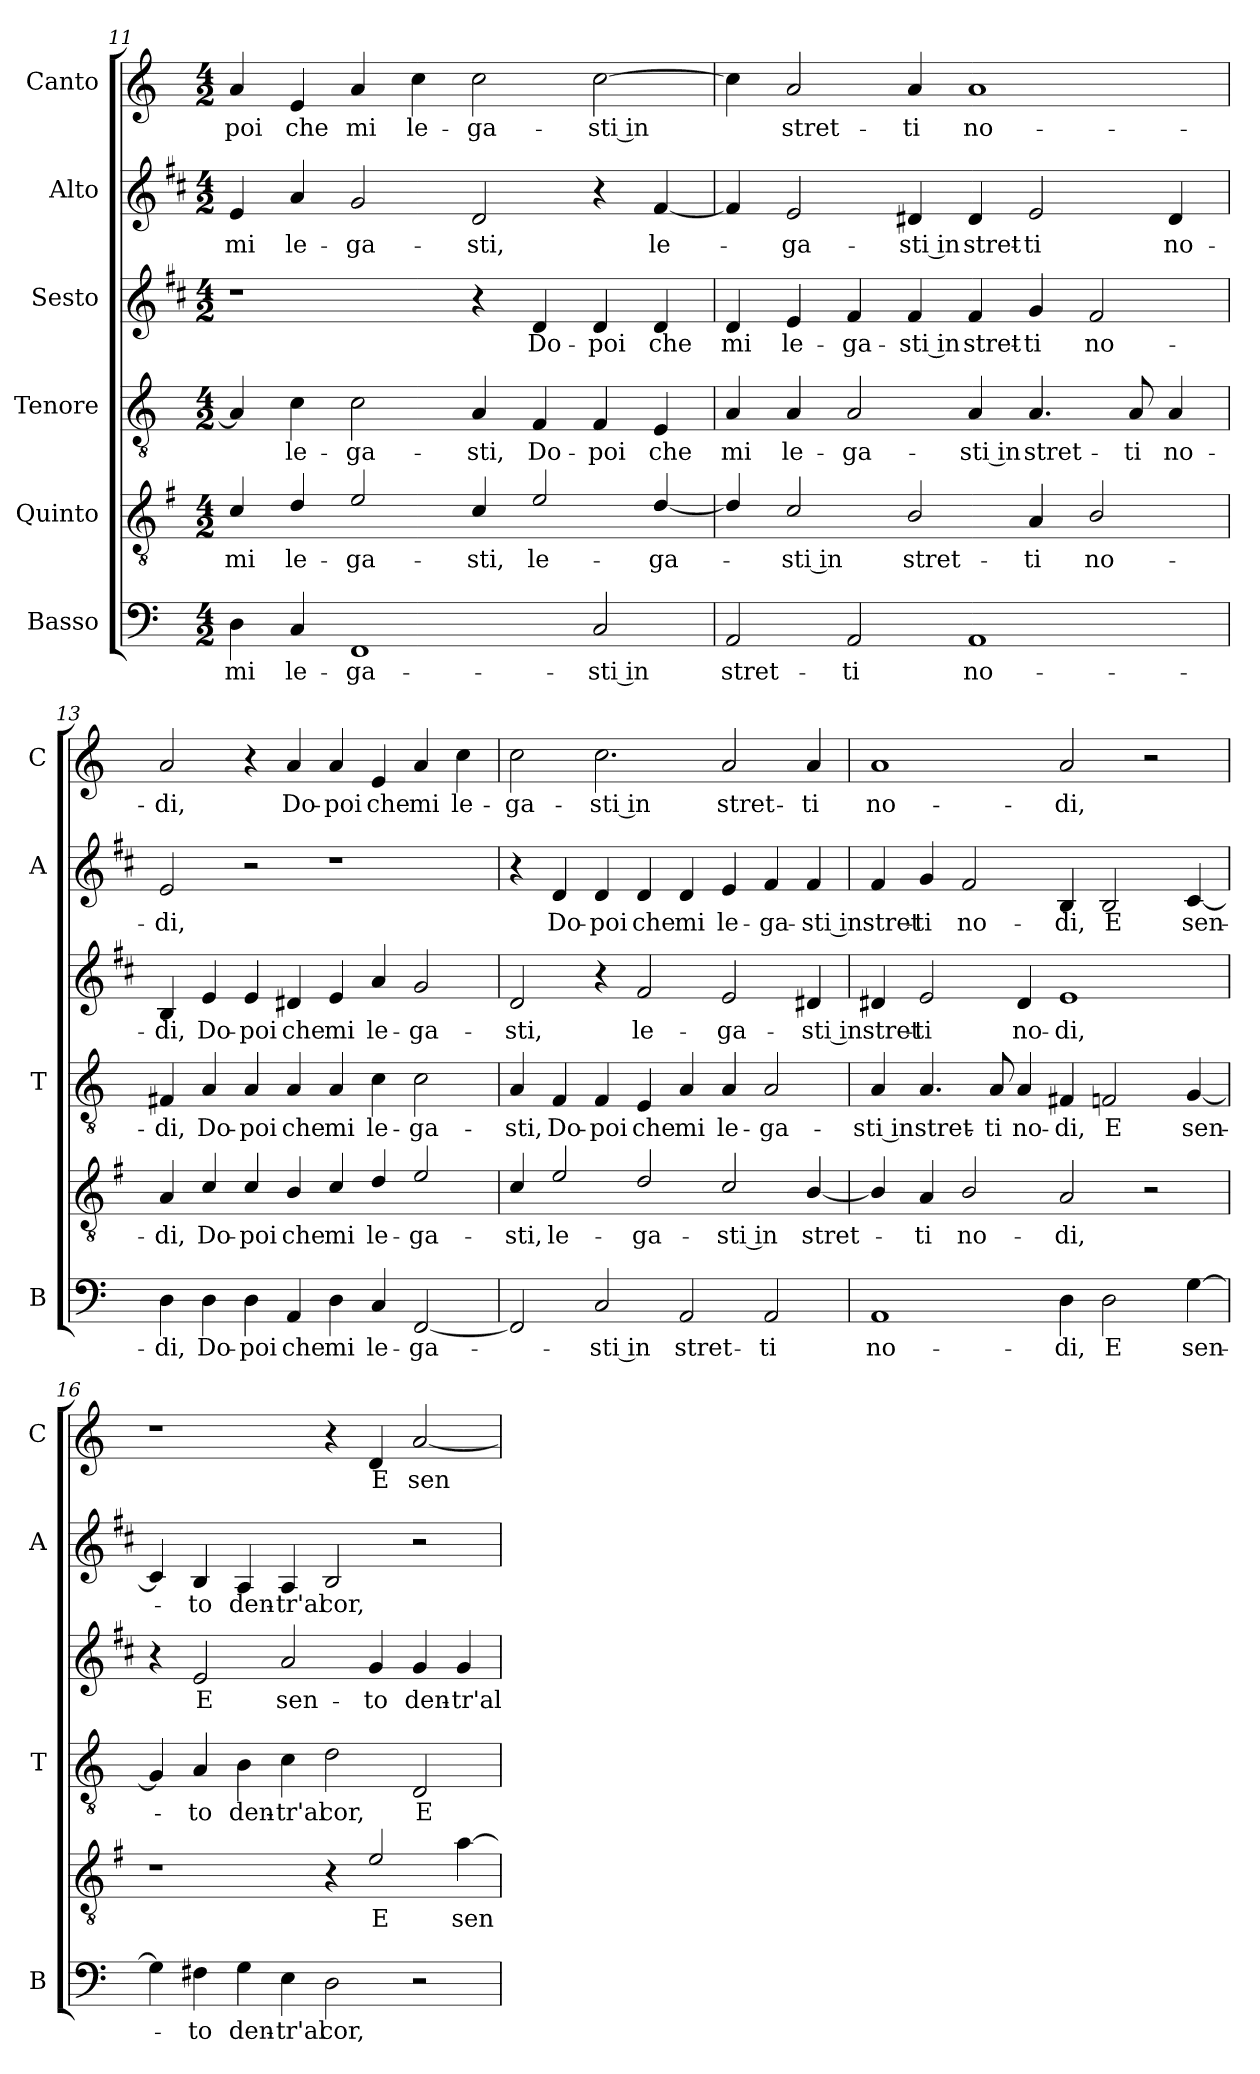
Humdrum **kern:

**kern	**text	**kern	**text	**kern	**text	**kern	**text	**kern	**text	**kern	**text
*part6	*part6	*part5	*part5	*part4	*part4	*part3	*part3	*part2	*part2	*part1	*part1
*staff6	*staff6	*staff5	*staff5	*staff4	*staff4	*staff3	*staff3	*staff2	*staff2	*staff1	*staff1
*I"Basso	*	*I"Quinto	*	*I"Tenore	*	*I"Sesto	*	*I"Alto	*	*I"Canto	*
*I'B	*	*	*	*I'T	*	*	*	*I'A	*	*I'C	*
*clefF4	*	*clefGv2	*	*clefGv2	*	*clefG2	*	*clefG2	*	*clefG2	*
*	*	*ITrd4c7	*	*	*	*ITrd1c2	*	*ITrd1c2	*	*	*
*k[]	*	*k[]	*	*k[]	*	*k[]	*	*k[]	*	*k[]	*
*C:	*	*C:	*	*C:	*	*C:	*	*C:	*	*C:	*
*M4/2	*	*M4/2	*	*M4/2	*	*M4/2	*	*M4/2	*	*M4/2	*
=11	=11	=11	=11	=11	=11	=11	=11	=11	=11	=11	=11
!	!LO:LY:b	!	!LO:LY:b	!	!	!	!	!	!LO:LY:b	!	!LO:LY:b
4D\	mi	4F/	mi	4A/]	.	1r	.	4d/	mi	4a/	-poi
!	!LO:LY:b	!	!LO:LY:b	!	!LO:LY:b	!	!	!	!LO:LY:b	!	!LO:LY:b
4C/	le-	4G/	le-	4c\	le-	.	.	4g/	le-	4e/	che
!	!LO:LY:b	!	!LO:LY:b	!	!LO:LY:b	!	!	!	!LO:LY:b	!	!LO:LY:b
1FF	-ga-	2A/	-ga-	2c\	-ga-	.	.	2f/	-ga-	4a/	mi
!	!	!	!	!	!	!	!	!	!	!	!LO:LY:b
.	.	.	.	.	.	.	.	.	.	4cc\	le-
!	!	!	!LO:LY:b	!	!LO:LY:b	!	!	!	!LO:LY:b	!	!LO:LY:b
.	.	4F/	-sti,	4A/	-sti,	4r	.	2c/	-sti,	2cc\	-ga-
!	!	!	!LO:LY:b	!	!LO:LY:b	!	!LO:LY:b	!	!	!	!
.	.	2A/	le-	4F/	Do-	4c/	Do-	.	.	.	.
!	!LO:LY:b	!	!	!	!LO:LY:b	!	!LO:LY:b	!	!	!	!LO:LY:b
2C/	-sti in	.	.	4F/	-poi	4c/	-poi	4r	.	[2cc\	-sti in
!	!	!	!LO:LY:b	!	!LO:LY:b	!	!LO:LY:b	!	!LO:LY:b	!	!
.	.	[4G/	-ga-	4E/	che	4c/	che	[4e/	le-	.	.
!!LO:LB:g=z
=12	=12	=12	=12	=12	=12	=12	=12	=12	=12	=12	=12
!	!LO:LY:b	!	!	!	!LO:LY:b	!	!LO:LY:b	!	!	!	!
2AA/	stret-	4G/]	.	4A/	mi	4c/	mi	4e/]	.	4cc\]	.
!	!	!	!LO:LY:b	!	!LO:LY:b	!	!LO:LY:b	!	!LO:LY:b	!	!LO:LY:b
.	.	2F/	-sti in	4A/	le-	4d/	le-	2d/	-ga-	2a/	stret-
!	!LO:LY:b	!	!	!	!LO:LY:b	!	!LO:LY:b	!	!	!	!
2AA/	-ti	.	.	2A/	-ga-	4e/	-ga-	.	.	.	.
!	!	!	!LO:LY:b	!	!	!	!LO:LY:b	!	!LO:LY:b	!	!LO:LY:b
.	.	2E/	stret-	.	.	4e/	-sti in	4c#X/	-sti in	4a/	-ti
!	!LO:LY:b	!	!	!	!LO:LY:b	!	!LO:LY:b	!	!LO:LY:b	!	!LO:LY:b
1AA	no-	.	.	4A/	-sti in	4e/	stret-	4c#/	stret-	1a	no-
!	!	!	!LO:LY:b	!	!LO:LY:b	!	!LO:LY:b	!	!LO:LY:b	!	!
.	.	4D/	-ti	4.A/	stret-	4f/	-ti	2d/	-ti	.	.
!	!	!	!LO:LY:b	!	!	!	!LO:LY:b	!	!	!	!
.	.	2E/	no-	.	.	2e/	no-	.	.	.	.
!	!	!	!	!	!LO:LY:b	!	!	!	!	!	!
.	.	.	.	8A/	-ti	.	.	.	.	.	.
!	!	!	!	!	!LO:LY:b	!	!	!	!LO:LY:b	!	!
.	.	.	.	4A/	no-	.	.	4c#/	no-	.	.
=13	=13	=13	=13	=13	=13	=13	=13	=13	=13	=13	=13
!	!LO:LY:b	!	!LO:LY:b	!	!LO:LY:b	!	!LO:LY:b	!	!LO:LY:b	!	!LO:LY:b
4D\	-di,	4D/	-di,	4F#X/	-di,	4A/	-di,	2d/	-di,	2a/	-di,
!	!LO:LY:b	!	!LO:LY:b	!	!LO:LY:b	!	!LO:LY:b	!	!	!	!
4D\	Do-	4F/	Do-	4A/	Do-	4d/	Do-	.	.	.	.
!	!LO:LY:b	!	!LO:LY:b	!	!LO:LY:b	!	!LO:LY:b	!	!	!	!
4D\	-poi	4F/	-poi	4A/	-poi	4d/	-poi	2r	.	4r	.
!	!LO:LY:b	!	!LO:LY:b	!	!LO:LY:b	!	!LO:LY:b	!	!	!	!LO:LY:b
4AA/	che	4E/	che	4A/	che	4c#X/	che	.	.	4a/	Do-
!	!LO:LY:b	!	!LO:LY:b	!	!LO:LY:b	!	!LO:LY:b	!	!	!	!LO:LY:b
4D\	mi	4F/	mi	4A/	mi	4d/	mi	1r	.	4a/	-poi
!	!LO:LY:b	!	!LO:LY:b	!	!LO:LY:b	!	!LO:LY:b	!	!	!	!LO:LY:b
4C/	le-	4G/	le-	4c\	le-	4g/	le-	.	.	4e/	che
!	!LO:LY:b	!	!LO:LY:b	!	!LO:LY:b	!	!LO:LY:b	!	!	!	!LO:LY:b
[2FF/	-ga-	2A/	-ga-	2c\	-ga-	2f/	-ga-	.	.	4a/	mi
!	!	!	!	!	!	!	!	!	!	!	!LO:LY:b
.	.	.	.	.	.	.	.	.	.	4cc\	le-
=14	=14	=14	=14	=14	=14	=14	=14	=14	=14	=14	=14
!	!	!	!LO:LY:b	!	!LO:LY:b	!	!LO:LY:b	!	!	!	!LO:LY:b
2FF/]	.	4F/	-sti,	4A/	-sti,	2c/	-sti,	4r	.	2cc\	-ga-
!	!	!	!LO:LY:b	!	!LO:LY:b	!	!	!	!LO:LY:b	!	!
.	.	2A/	le-	4F/	Do-	.	.	4c/	Do-	.	.
!	!LO:LY:b	!	!	!	!LO:LY:b	!	!	!	!LO:LY:b	!	!LO:LY:b
2C/	-sti in	.	.	4F/	-poi	4r	.	4c/	-poi	2.cc\	-sti in
!	!	!	!LO:LY:b	!	!LO:LY:b	!	!LO:LY:b	!	!LO:LY:b	!	!
.	.	2G/	-ga-	4E/	che	2e/	le-	4c/	che	.	.
!	!LO:LY:b	!	!	!	!LO:LY:b	!	!	!	!LO:LY:b	!	!
2AA/	stret-	.	.	4A/	mi	.	.	4c/	mi	.	.
!	!	!	!LO:LY:b	!	!LO:LY:b	!	!LO:LY:b	!	!LO:LY:b	!	!LO:LY:b
.	.	2F/	-sti in	4A/	le-	2d/	-ga-	4d/	le-	2a/	stret-
!	!LO:LY:b	!	!	!	!LO:LY:b	!	!	!	!LO:LY:b	!	!
2AA/	-ti	.	.	2A/	-ga-	.	.	4e/	-ga-	.	.
!	!	!	!LO:LY:b	!	!	!	!LO:LY:b	!	!LO:LY:b	!	!LO:LY:b
.	.	[4E/	stret-	.	.	4c#X/	-sti in	4e/	-sti in	4a/	-ti
=15	=15	=15	=15	=15	=15	=15	=15	=15	=15	=15	=15
!	!LO:LY:b	!	!	!	!LO:LY:b	!	!LO:LY:b	!	!LO:LY:b	!	!LO:LY:b
1AA	no-	4E/]	.	4A/	-sti in	4c#X/	stret-	4e/	stret-	1a	no-
!	!	!	!LO:LY:b	!	!LO:LY:b	!	!LO:LY:b	!	!LO:LY:b	!	!
.	.	4D/	-ti	4.A/	stret-	2d/	-ti	4f/	-ti	.	.
!	!	!	!LO:LY:b	!	!	!	!	!	!LO:LY:b	!	!
.	.	2E/	no-	.	.	.	.	2e/	no-	.	.
!	!	!	!	!	!LO:LY:b	!	!	!	!	!	!
.	.	.	.	8A/	-ti	.	.	.	.	.	.
!	!	!	!	!	!LO:LY:b	!	!LO:LY:b	!	!	!	!
.	.	.	.	4A/	no-	4c#/	no-	.	.	.	.
!	!LO:LY:b	!	!LO:LY:b	!	!LO:LY:b	!	!LO:LY:b	!	!LO:LY:b	!	!LO:LY:b
4D\	-di,	2D/	-di,	4F#X/	-di,	1d	-di,	4A/	-di,	2a/	-di,
!	!LO:LY:b	!	!	!	!LO:LY:b	!	!	!	!LO:LY:b	!	!
2D\	E	.	.	2Fn/	E	.	.	2A/	E	.	.
.	.	2r	.	.	.	.	.	.	.	2r	.
!	!LO:LY:b	!	!	!	!LO:LY:b	!	!	!	!LO:LY:b	!	!
[4G\	sen-	.	.	[4G/	sen-	.	.	[4B/	sen-	.	.
!!LO:LB:g=z
=16	=16	=16	=16	=16	=16	=16	=16	=16	=16	=16	=16
4G\]	.	1r	.	4G/]	.	4r	.	4B/]	.	1r	.
!	!LO:LY:b	!	!	!	!LO:LY:b	!	!LO:LY:b	!	!LO:LY:b	!	!
4F#X\	-to	.	.	4A/	-to	2d/	E	4A/	-to	.	.
!	!LO:LY:b	!	!	!	!LO:LY:b	!	!	!	!LO:LY:b	!	!
4G\	den-	.	.	4B\	den-	.	.	4G/	den-	.	.
!	!LO:LY:b	!	!	!	!LO:LY:b	!	!LO:LY:b	!	!LO:LY:b	!	!
4E\	-tr'al	.	.	4c\	-tr'al	2g/	sen-	4G/	-tr'al	.	.
!	!LO:LY:b	!	!	!	!LO:LY:b	!	!	!	!LO:LY:b	!	!
2D\	cor,	4r	.	2d\	cor,	.	.	2A/	cor,	4r	.
!	!	!	!LO:LY:b	!	!	!	!LO:LY:b	!	!	!	!LO:LY:b
.	.	2A/	E	.	.	4f/	-to	.	.	4d/	E
!	!	!	!	!	!LO:LY:b	!	!LO:LY:b	!	!	!	!LO:LY:b
2r	.	.	.	2D/	E	4f/	den-	2r	.	[2a/	sen-
!	!	!	!LO:LY:b	!	!	!	!LO:LY:b	!	!	!	!
.	.	[4d\	sen-	.	.	4f/	-tr'al	.	.	.	.
=	=	=	=	=	=	=	=	=	=	=	=
*-	*-	*-	*-	*-	*-	*-	*-	*-	*-	*-	*-
